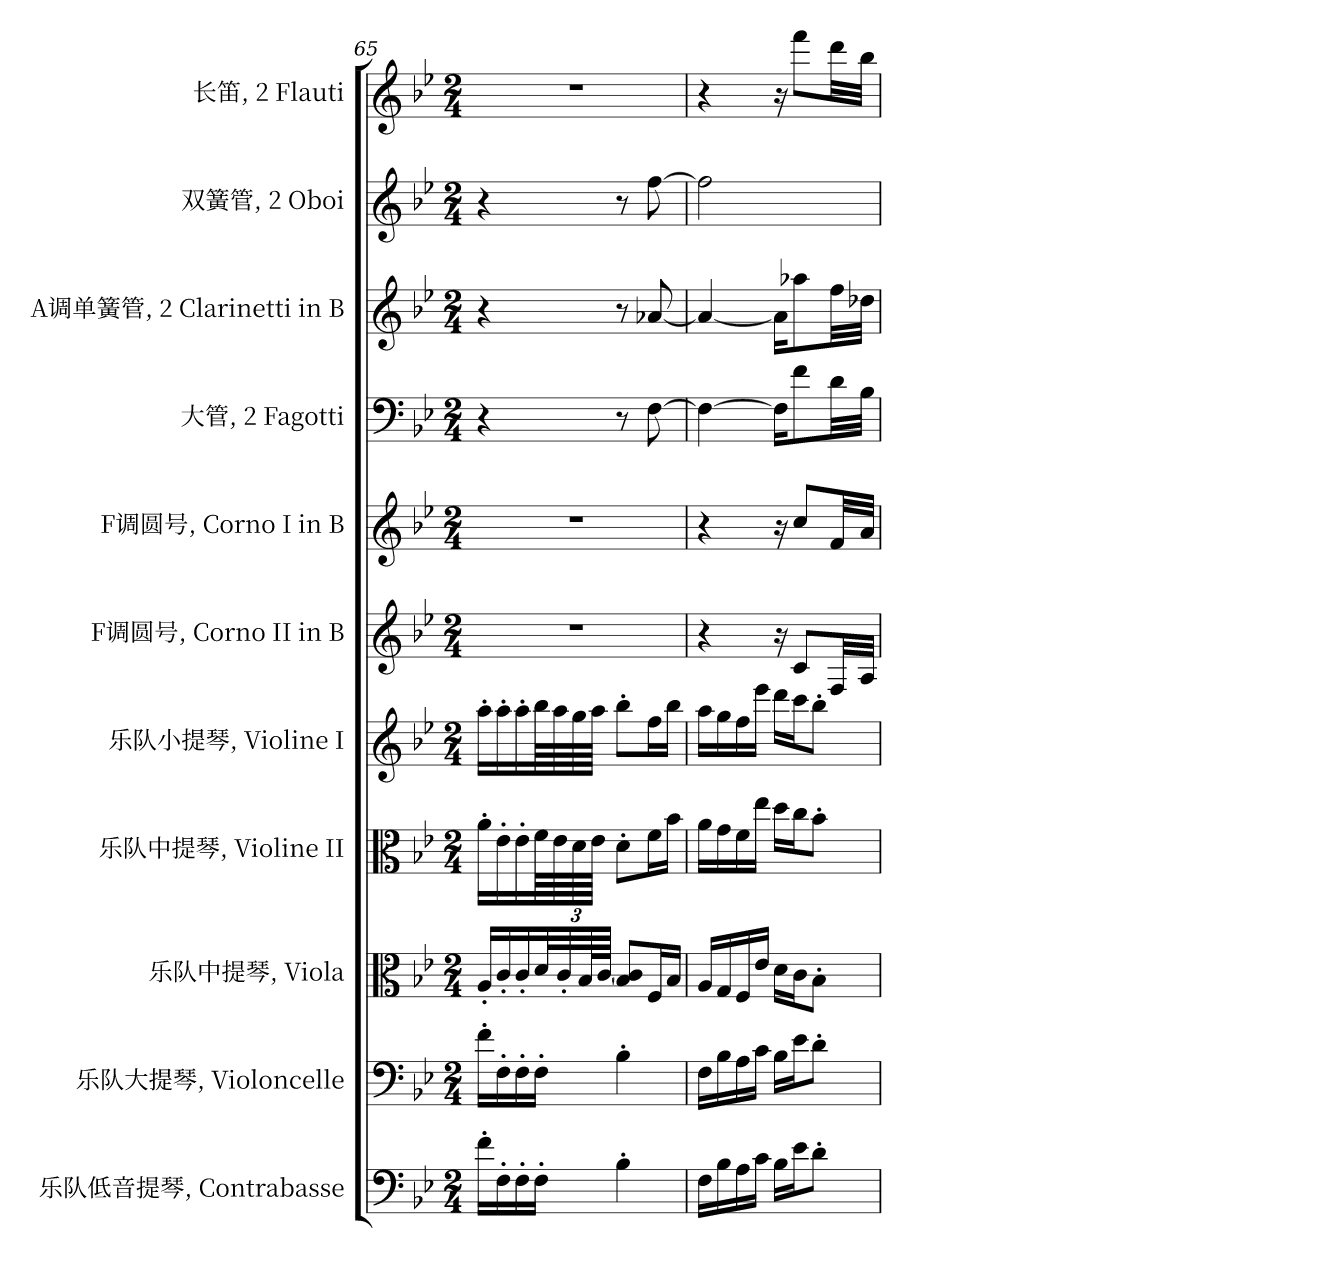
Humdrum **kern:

**kern	**kern	**kern	**kern	**kern	**kern	**kern	**kern	**kern	**kern	**kern
*part11	*part10	*part9	*part8	*part7	*part6	*part5	*part4	*part3	*part2	*part1
*staff11	*staff10	*staff9	*staff8	*staff7	*staff6	*staff5	*staff4	*staff3	*staff2	*staff1
*I"乐队低音提琴, Contrabasse	*I"乐队大提琴, Violoncelle	*I"乐队中提琴, Viola	*I"乐队中提琴, Violine II	*I"乐队小提琴, Violine I	*I"F调圆号, Corno II in B	*I"F调圆号, Corno I in B	*I"大管, 2 Fagotti	*I"A调单簧管, 2 Clarinetti in B	*I"双簧管, 2 Oboi	*I"长笛, 2 Flauti
*I'Cbs.	*	*	*	*	*	*	*	*I'A Cl.	*I'Ob.	*I'Fl.
*clefF4	*clefF4	*clefC3	*clefC3	*clefG2	*clefG2	*clefG2	*clefF4	*clefG2	*clefG2	*clefG2
*ITrd7c12	*	*	*	*	*ITrd4c7	*ITrd4c7	*	*ITrd2c3	*	*
*k[b-e-]	*k[b-e-]	*k[b-e-]	*k[b-e-]	*k[b-e-]	*k[b-e-a-]	*k[b-e-a-]	*k[b-e-]	*k[f#]	*k[b-e-]	*k[b-e-]
*M2/4	*M2/4	*M2/4	*M2/4	*M2/4	*M2/4	*M2/4	*M2/4	*M2/4	*M2/4	*M2/4
=65	=65	=65	=65	=65	=65	=65	=65	=65	=65	=65
16F'\LL	16f'\LL	16A'/LL	16a'\LL	16aa'\LL	2r	2r	4r	4r	4r	2r
16FF'\	16F'\	16c'/	16e-'\	16aa'\	.	.	.	.	.	.
16FF'\	16F'\	16c'/	16e-'\	16aa'\	.	.	.	.	.	.
*	*	*Xbrackettup	*	*	*	*	*	*	*	*
16FF'\JJ	16F'\JJ	48d/L	64f\LL	64bb-\LL	.	.	.	.	.	.
.	.	.	64e-\	64aa\	.	.	.	.	.	.
.	.	48c'/	.	.	.	.	.	.	.	.
.	.	.	64d\	64gg\	.	.	.	.	.	.
.	.	96B-/L	.	.	.	.	.	.	.	.
.	.	.	64e-\JJJJ	64aa\JJJJ	.	.	.	.	.	.
.	.	[96c/JJJJ	.	.	.	.	.	.	.	.
4BB-'\	4B-'\	8B-/ 8c/]L	8d'\L	8bb-'\L	.	.	8r	8r	8r	.
.	.	16F/L	16f\L	16ff\L	.	.	[8F\	[8fn/	[8ff\	.
.	.	16B-/JJ	16b-\JJ	16bb-\JJ	.	.	.	.	.	.
=66	=66	=66	=66	=66	=66	=66	=66	=66	=66	=66
*	*	*	*	*	*	*	*	*	*	*MM42
16FF\LL	16F\LL	16A/LL	16a\LL	16aa\LL	4r	4r	4F\_	4f/_	2ff\]	4r
16BB-\	16B-\	16G/	16g\	16gg\	.	.	.	.	.	.
16AA\	16A\	16F/	16f\	16ff\	.	.	.	.	.	.
16C\JJ	16c\JJ	16e-/JJ	16ee-\JJ	16eee-\JJ	.	.	.	.	.	.
16BB-\LL	16B-\LL	16d\LL	16dd\LL	16ddd\LL	16r	16r	16F\KL]	16f\KL]	.	16r
16E-\J	16e-\J	16c\J	16cc\J	16ccc\J	8F/L	8f/L	8f\	8ffn\	.	8fff\L
8D'\J	8d'\J	8B-'\J	8b-'\J	8bb-'\J	.	.	.	.	.	.
.	.	.	.	.	32BB-/LL	32B-/LL	32d\LL	32dd\LL	.	32ddd\LL
.	.	.	.	.	32D/JJJ	32d/JJJ	32B-\JJJ	32b-X\JJJ	.	32bb-\JJJ
=	=	=	=	=	=	=	=	=	=	=
*-	*-	*-	*-	*-	*-	*-	*-	*-	*-	*-
